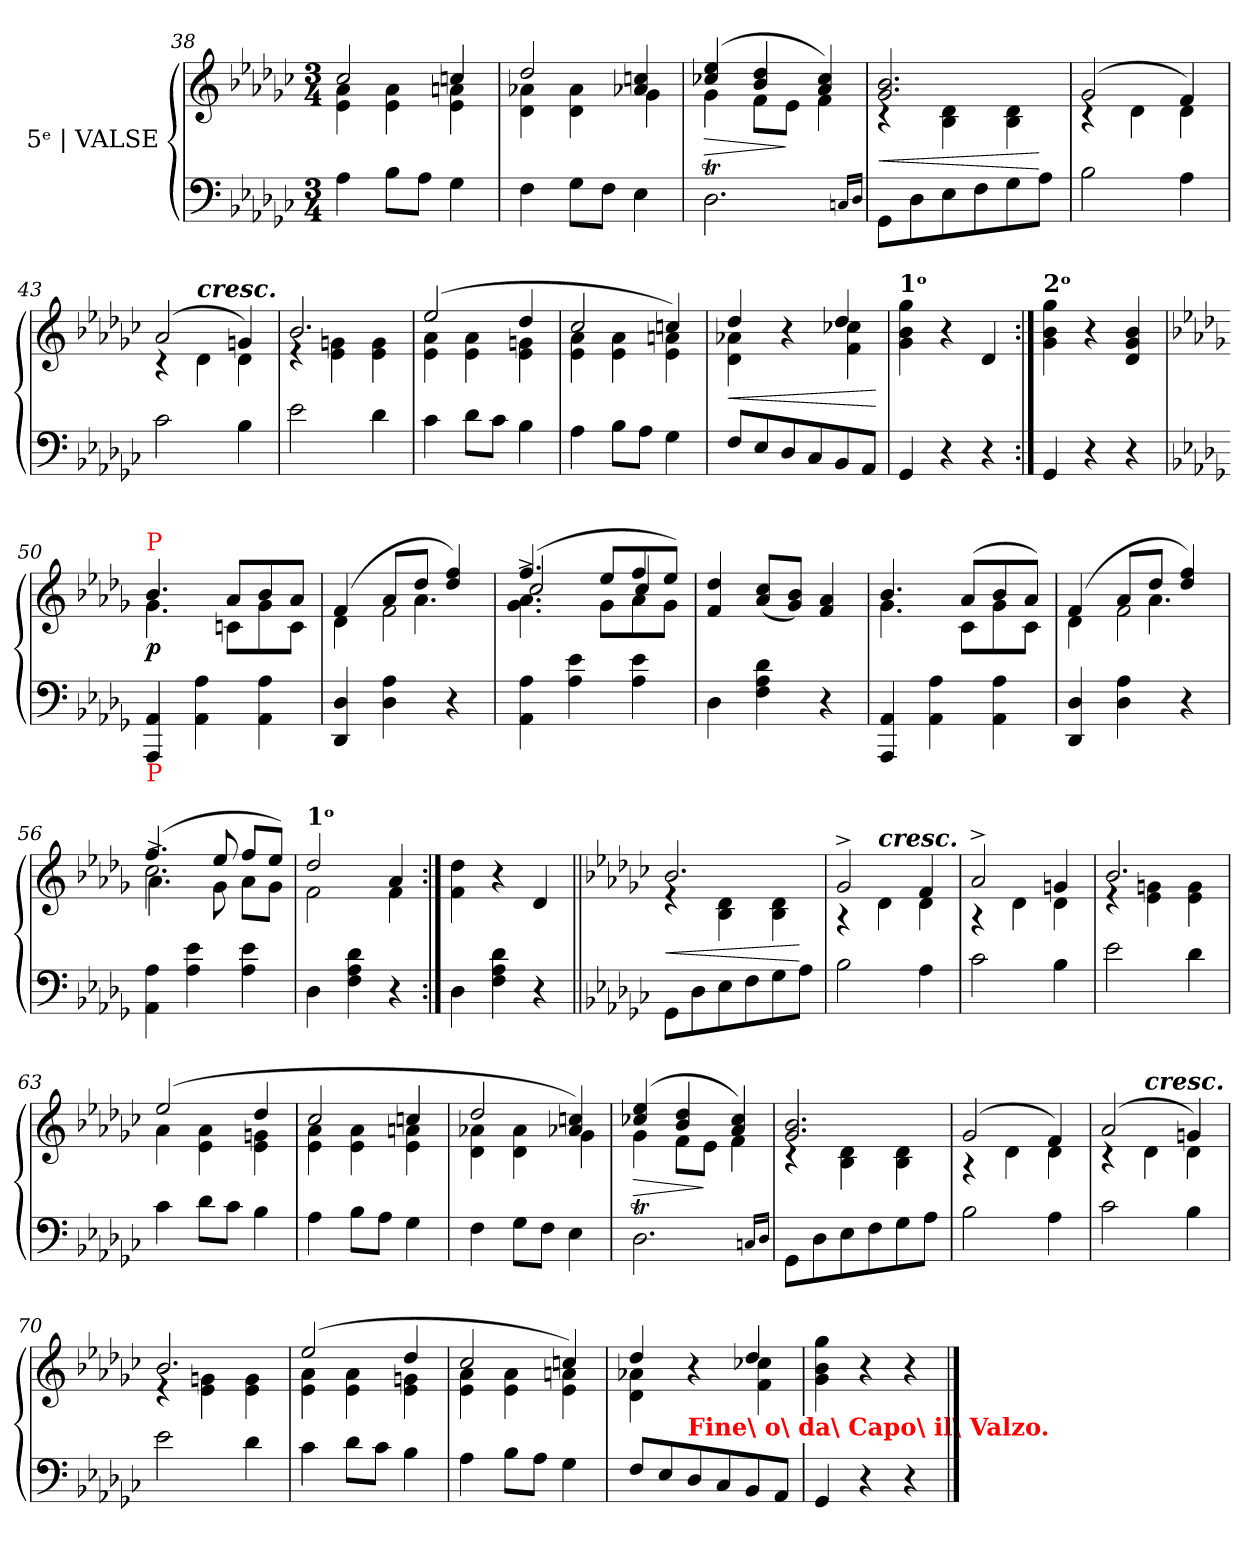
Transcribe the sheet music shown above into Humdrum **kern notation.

**kern	**kern	**dynam
*part1	*part1	*part1
*staff2	*staff1	*staff1/2
*I"5ᵉ | VALSE	*	*
*clefF4	*clefG2	*
*k[b-e-a-d-g-c-]	*k[b-e-a-d-g-c-]	*
*M3/4	*M3/4	*
=38	=38	=38
*	*^	*
4A-	2cc-	4e- 4a-	.
8B-L	.	4e- 4a-	.
8A-J	.	.	.
4G-	4ccn	4e- 4an	.
=39	=39	=39	=39
4F	2dd-	4d- 4a-X	.
8G-L	.	4d- 4a-	.
8FJ	.	.	.
4E-	4a-X 4ccn	4g-	.
=40	=40	=40	=40
!	!	!	!LO:HP:b
2.D-T	(>4cc-X 4ee-	4g-	>
.	4b- 4dd-	8fL	.
.	.	8e-J	]
.	4a- 4cc-)	4f	.
*	*v	*v	*
16qqCn/LL	.	.
16qqD-JJ	.	.
=41	=41	=41
*	*^	*
!	!	!	!LO:HP:b
*	*	*^	*
8GG-L	2.g- 2.b-	4rc	2ryy	<
8D-	.	.	.	.
8E-	.	4B- 4d-	.	.
8F	.	.	.	.
8G-	.	4B- 4d-	8ryy	.
8A-J	.	.	8ryy	[
*	*	*v	*v	*
=42	=42	=42	=42
2B-	(>2g-	4rc	.
.	.	4d-	.
4A-	4f)	4d-	.
=43	=43	=43	=43
2c-	(>2a-	4rc	.
!	!	!LO:TX:Bi:t=cresc.	!
.	.	4d-	.
4B-	4gn)	4d-	.
=44	=44	=44	=44
2e-	2.b-	4re	.
.	.	4e- 4gn	.
4d-	.	4e- 4g	.
=45	=45	=45	=45
4c-	(>2ee-	4e- 4a-	.
8d-L	.	4e- 4a-	.
8c-J	.	.	.
4B-	4dd-	4e- 4gn	.
=46	=46	=46	=46
4A-	2cc-	4e- 4a-	.
8B-L	.	4e- 4a-	.
8A-J	.	.	.
4G-	4ccn)	4e- 4an	.
=47	=47	=47	=47
!	!	!	!LO:HP:b
8FL	4dd-	4d- 4a-X	<
8E-	.	.	.
8D-	4r	4ryy	.
8C-	.	.	.
8BB-	4dd-	4f 4cc-X	.
8AA-J	.	.	.
*	*v	*v	*
.	.	[
=48	=48	=48
!	!LO:TX:a:B:t=1ᵒ	!
4GG-	4g- 4b- 4gg-	.
4r	4r	.
4r	4d-	.
=49:|!	=49:|!	=49:|!
!	!LO:TX:a:B:t=2ᵒ	!
4GG-	4g- 4b- 4gg-	.
4r	4r	.
4r	4d- 4g- 4b-	.
=50!|	=50!|	=50!|
*k[b-e-a-d-g-]	*k[b-e-a-d-g-]	*
*	*^	*
!	!LO:TX:a:color=#FF0000:t=P	!	!
!LO:TX:b:color=#FF0000:t=P	!	!	!
4AAA- 4AA-	4.b-	4.g-	p
4AA- 4A-	.	.	.
.	8a-L	8cnL	.
4AA- 4A-	8b-	8g-	.
.	8a-J	8cJ	.
=51	=51	=51	=51
4DD- 4D-	(>4f	4d-	.
!	!	!LO:N:vis=2	!
4D- 4A-	8a-L	8f	.
.	8dd-J	4.a-	.
4r	4dd- 4ff)	.	.
=52	=52	=52	=52
*	*	*^	*
4AA- 4A-	(>4.ff	2cc/	4.g-\^< 4.a-^<	.
4A- 4e-	.	.	.	.
.	8ee-L	.	8g-\L	.
4A- 4e-	8ff	4cc/	8a-	.
.	8ee-J)	.	8g-J	.
*	*v	*v	*v	*
=53	=53	=53
4D-	4f/ 4dd-/	.
4F 4A- 4d-	(<8a- 8ccL	.
.	8g- 8b-J)	.
4r	4f 4a-	.
=54	=54	=54
*	*^	*
4AAA- 4AA-	4.b-	4.g-	.
4AA- 4A-	.	.	.
.	(>8a-L	8cL	.
4AA- 4A-	8b-	8g-	.
.	8a-J)	8cJ	.
=55	=55	=55	=55
4DD- 4D-	(>4f	4d-	.
!	!	!LO:N:vis=2	!
4D- 4A-	8a-L	8f	.
.	8dd-J	4.a-	.
4r	4dd- 4ff)	.	.
=56	=56	=56	=56
*	*	*^	*
4AA- 4A-	(>4.ff	2.cc	4.a-^<\	.
4A- 4e-	.	.	.	.
.	8ee-	.	8g-\	.
4A- 4e-	8ffL	.	8a-\L	.
.	8ee-J)	.	8g-J	.
=57	=57	=57	=57	=57
!	!LO:TX:a:B:t=1ᵒ	!	!	!
*	*	*v	*v	*
4D-	2dd-	2f	.
4F 4A- 4d-	.	.	.
4r	4a-	4f	.
=58:|!	=58:|!	=58:|!	=58:|!
!	!LO:TX:a:B:t=2ᵒ	!	!
*	*v	*v	*
4D-	4f\ 4dd-	.
4F 4A- 4d-	4r	.
4r	4d-	.
=59||	=59||	=59||
*k[b-e-a-d-g-c-]	*k[b-e-a-d-g-c-]	*
*	*^	*
!	!	!	!LO:HP:b
*	*	*^	*
8GG-L	2.b-	4re	2ryy	<
8D-	.	.	.	.
8E-	.	4B- 4d-	.	.
8F	.	.	.	.
8G-	.	4B- 4d-	8ryy	.
8A-J	.	.	8ryy	[
*	*	*v	*v	*
=60	=60	=60	=60
2B-	2g-^>	4rA	.
!	!	!LO:TX:Bi:t=cresc.	!
.	.	4d-	.
4A-	4f	4d-	.
=61	=61	=61	=61
2c-	2a-^>	4rA	.
.	.	4d-	.
4B-	4gn	4d-	.
=62	=62	=62	=62
2e-	2.b-	4re	.
.	.	4e- 4gn	.
4d-	.	4e- 4g	.
=63	=63	=63	=63
4c-	(>2ee-	4a-	.
8d-L	.	4e- 4a-	.
8c-J	.	.	.
4B-	4dd-	4e- 4gn	.
=64	=64	=64	=64
4A-	2cc-	4e- 4a-	.
8B-L	.	4e- 4a-	.
8A-J	.	.	.
4G-	4ccn	4e- 4an	.
=65	=65	=65	=65
4F	2dd-	4d- 4a-X	.
8G-L	.	4d- 4a-	.
8FJ	.	.	.
4E-	4a-X 4ccn)	4g-	.
=66	=66	=66	=66
!	!	!	!LO:HP:b
2.D-T	(>4cc-X 4ee-	4g-	>
.	4b- 4dd-	8fL	.
.	.	8e-J	]
.	4a- 4cc-)	4f	.
16qqCn/LL	.	.	.
16qqD-JJ	.	.	.
=67	=67	=67	=67
8GG-L	2.g- 2.b-	4rc	.
8D-	.	.	.
8E-	.	4B- 4d-	.
8F	.	.	.
8G-	.	4B- 4d-	.
8A-J	.	.	.
=68	=68	=68	=68
2B-	(>2g-	4rA	.
.	.	4d-	.
4A-	4f)	4d-	.
=69	=69	=69	=69
2c-	(>2a-	4rc	.
!	!	!LO:TX:Bi:t=cresc.	!
.	.	4d-	.
4B-	4gn)	4d-	.
=70	=70	=70	=70
2e-	2.b-	4re	.
.	.	4e- 4gn	.
4d-	.	4e- 4g	.
=71	=71	=71	=71
4c-	(>2ee-	4e- 4a-	.
8d-L	.	4e- 4a-	.
8c-J	.	.	.
4B-	4dd-	4e- 4gn	.
=72	=72	=72	=72
4A-	2cc-	4e- 4a-	.
8B-L	.	4e- 4a-	.
8A-J	.	.	.
4G-	4ccn)	4e- 4an	.
=73	=73	=73	=73
8FL	4dd-	4d- 4a-X	.
8E-	.	.	.
!LO:TX:B:color=#FF0000:t=Fine\ o\ da\ Capo\ il\ Valzo.	!	!	!
8D-	4r	4ryy	.
8C-	.	.	.
8BB-	4dd-	4f 4cc-X	.
8AA-J	.	.	.
*	*v	*v	*
=74	=74	=74
4GG-	4g- 4b- 4gg-	.
4r	4r	.
4r	4r	.
==	==	==
*-	*-	*-
